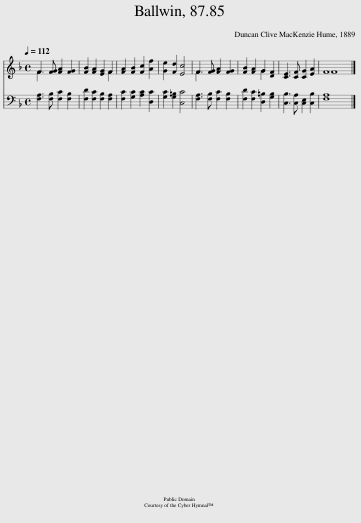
X:1
%%score ( 1 2 ) 3
L:1/8
Q:1/4=112
M:4/4
I:linebreak $
K:F
V:1 treble
V:2 treble
V:3 bass
V:1
 F3 [FG] [FA]2 [FG]2 | [FB]2 [FA]2 [EG]2 F2 | [FA]2 [FB]2 [Fc]2 [Af]2 | [Ge]2 [Fd]2 [Ec]4 | F3 [FG] [FA]2 [FG]2 | %5
 [FB]2 [FA]2 G2 [DF]2 | [CE]3 [CF] [CG]2 [EA]2 | F8 |] %8
V:2
 F3 x5 | x6 F2 | x8 | x8 | F3 x5 | %5
 x4 G2 x2 | x8 | F8 |] %8
V:3
 [F,A,]3 [F,B,] [F,C]2 [F,B,]2 | [F,D]2 [F,C]2 [F,B,]2 [F,A,]2 | [F,C]2 [G,C]2 [A,C]2 [D,C]2 | [G,C]2 [G,=B,]2 [C,C]4 | [F,A,]3 [F,B,] [F,C]2 [F,B,]2 | %5
 [F,D]2 [F,C]2 [D,=B,]2 [G,B,]2 | [C,B,]3 [C,A,] [C,E,]2 [C,B,]2 | [F,A,]8 |] %8
